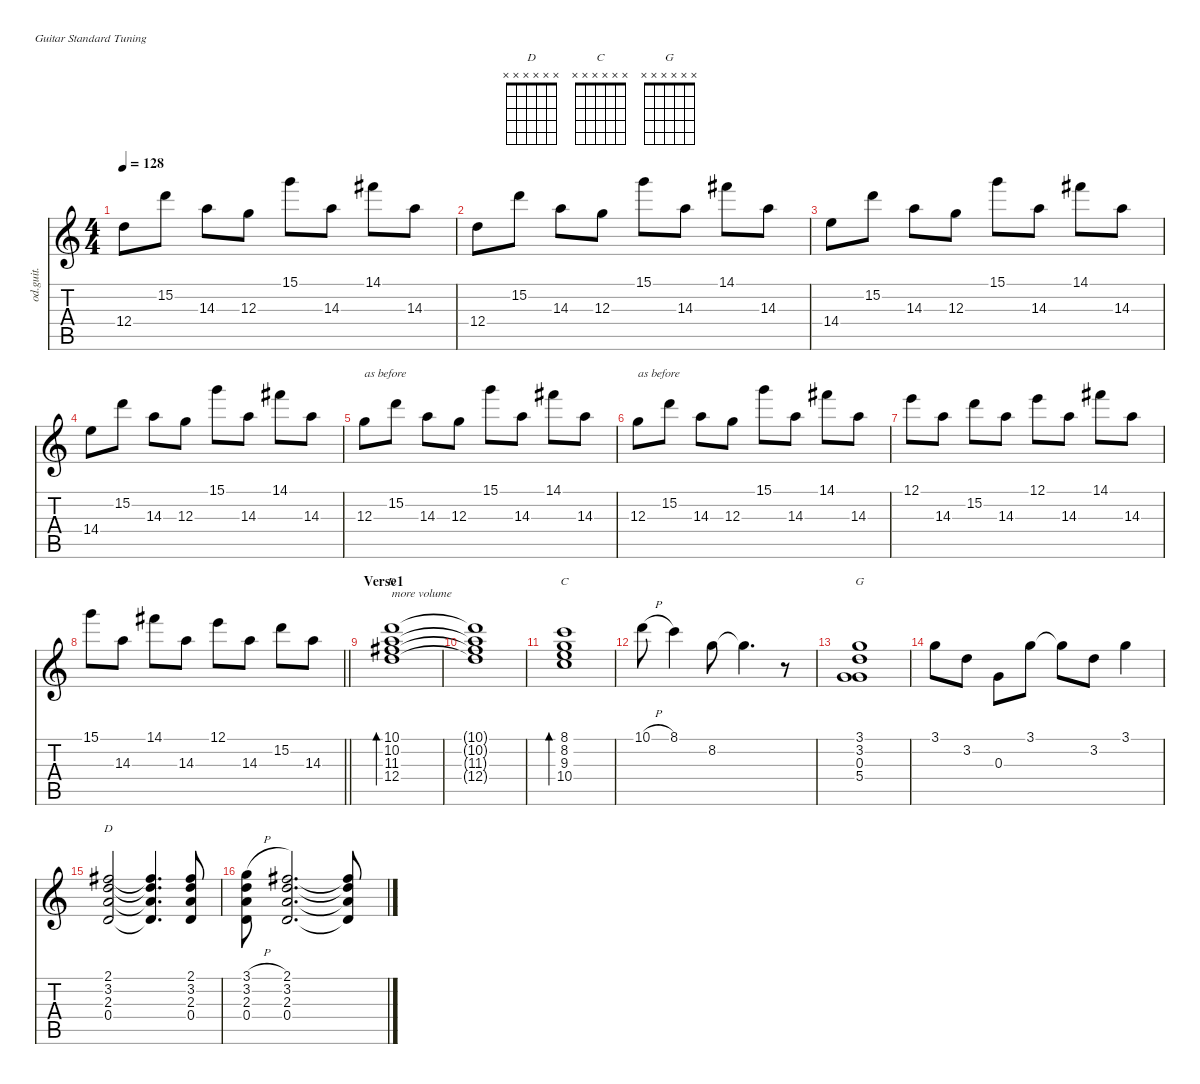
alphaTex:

\defaultSystemsLayout 4
\hideDynamics
\bracketExtendMode nobrackets
\otherSystemsTrackNameOrientation horizontal
\track ("Guitar(Slash)" "od.guit.") {instrument overdrivenguitar}
\staff {score tabs}
\tuning (E4 B3 G3 D3 A2 E2)
\chord ("D" x x x x x x)
\chord ("C" x x x x x x)
\chord ("G" x x x x x x)
\ts (4 4)
\tempo 128
\clef g2
\ks c
12.4.8{dy ff beam Down} 15.2.8{beam Down} 14.3.8{beam Down} 12.3.8{beam Down} 15.1.8{beam Down} 14.3.8{beam Down} 14.1{acc #}.8{beam Down} 14.3.8{beam Down} |
12.4.8{beam Down} 15.2.8{beam Down} 14.3.8{beam Down} 12.3.8{beam Down} 15.1.8{beam Down} 14.3.8{beam Down} 14.1{acc #}.8{beam Down} 14.3.8{beam Down} |
14.4.8{beam Down} 15.2.8{beam Down} 14.3.8{beam Down} 12.3.8{beam Down} 15.1.8{beam Down} 14.3.8{beam Down} 14.1{acc #}.8{beam Down} 14.3.8{beam Down} |
14.4.8{beam Down} 15.2.8{beam Down} 14.3.8{beam Down} 12.3.8{beam Down} 15.1.8{beam Down} 14.3.8{beam Down} 14.1{acc #}.8{beam Down} 14.3.8{beam Down} |
12.3.8{txt "as before" beam Down} 15.2.8{beam Down} 14.3.8{beam Down} 12.3.8{beam Down} 15.1.8{beam Down} 14.3.8{beam Down} 14.1{acc #}.8{beam Down} 14.3.8{beam Down} |
12.3.8{txt "as before" beam Down} 15.2.8{beam Down} 14.3.8{beam Down} 12.3.8{beam Down} 15.1.8{beam Down} 14.3.8{beam Down} 14.1{acc #}.8{beam Down} 14.3.8{beam Down} |
12.1.8{beam Down} 14.3.8{beam Down} 15.2.8{beam Down} 14.3.8{beam Down} 12.1.8{beam Down} 14.3.8{beam Down} 14.1{acc #}.8{beam Down} 14.3.8{beam Down} |
\barLineRight lightlight
15.1.8{beam Down} 14.3.8{beam Down} 14.1{acc #}.8{beam Down} 14.3.8{beam Down} 12.1.8{beam Down} 14.3.8{beam Down} 15.2.8{beam Down} 14.3.8{beam Down} |
\section ("" "Verse1")
(10.1 10.2 11.3{acc #} 12.4).1{bd 240 ch "D" txt "more volume" dy f instrument electricguitarjazz beam Down} |
(10.1{t} 10.2{t} 11.3{t acc #} 12.4{t}).1{beam Down} |
(8.1 8.2 9.3 10.4).1{bd 240 ch "C" beam Down} |
10.1{h}.8{beam Down} 8.1.4{beam Down} 8.2.8{beam Down} 8.2{t}.4{d beam Down} r.8{beam Down} |
(3.1 3.2 0.3 5.4).1{ch "G" beam Down} |
3.1.8{beam Down} 3.2.8{beam Down} 0.3.8{beam Down} 3.1.8{beam Down} 3.1{t}.8{beam Down} 3.2.8{beam Down} 3.1.4{beam Down} |
(2.1{acc #} 3.2 2.3 0.4).2{ch "D" beam Up} (2.1{t acc #} 3.2{t} 2.3{t} 0.4{t}).4{d beam Up} (2.1{acc #} 3.2 2.3 0.4).8{beam Up} |
(3.1{h} 3.2 2.3 0.4).8{beam Down} (2.1{acc #} 3.2 2.3 0.4).2{d beam Up} (2.1{t acc #} 3.2{t} 2.3{t} 0.4{t}).8{beam Up}
